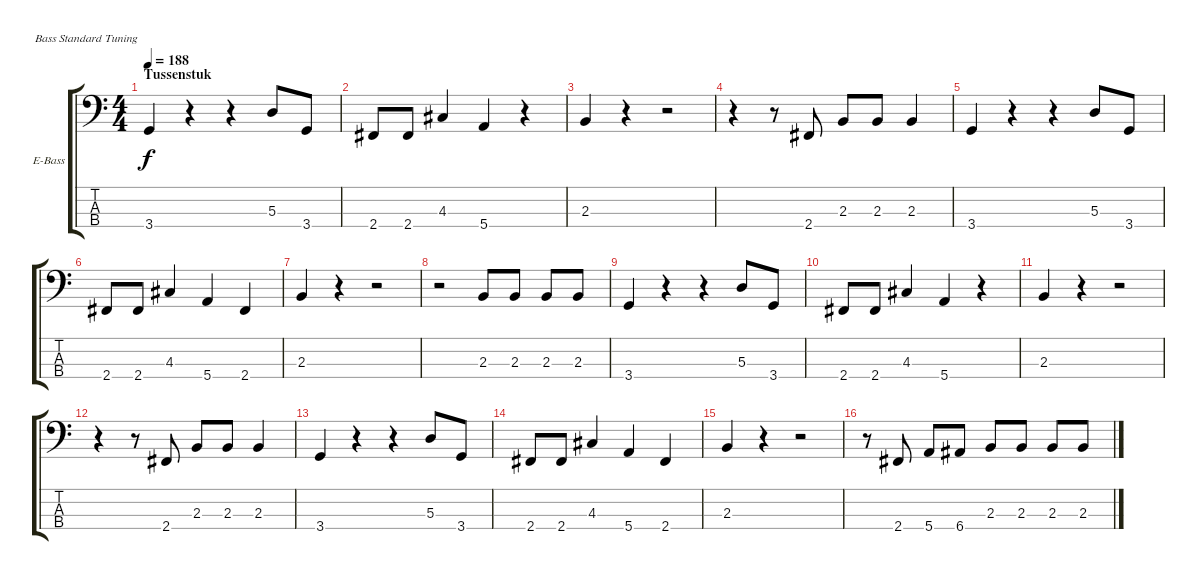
\defaultSystemsLayout 4
\bracketExtendMode groupsimilarinstruments
\firstSystemTrackNameOrientation horizontal
\otherSystemsTrackNameOrientation horizontal
\track ("Electric Bass" "E-Bass") {instrument electricbassfinger}
\staff {score tabs}
\tuning (G2 D2 A1 E1)
\ts (4 4)
\section ("" "Tussenstuk")
\tempo 188
\clef f4
\ks c
3.4.4{dy f} r.4 r.4 5.3.8 3.4.8 |
2.4.8 2.4.8 4.3.4 5.4.4 r.4 |
2.3.4 r.4 r.2 |
r.4 r.8 2.4.8 2.3.8 2.3.8 2.3.4 |
3.4.4 r.4 r.4 5.3.8 3.4.8 |
2.4.8 2.4.8 4.3.4 5.4.4 2.4.4 |
2.3.4 r.4 r.2 |
r.2 2.3.8 2.3.8 2.3.8 2.3.8 |
3.4.4 r.4 r.4 5.3.8 3.4.8 |
2.4.8 2.4.8 4.3.4 5.4.4 r.4 |
2.3.4 r.4 r.2 |
r.4 r.8 2.4.8 2.3.8 2.3.8 2.3.4 |
3.4.4 r.4 r.4 5.3.8 3.4.8 |
2.4.8 2.4.8 4.3.4 5.4.4 2.4.4 |
2.3.4 r.4 r.2 |
r.8 2.4.8 5.4.8 6.4.8 2.3.8 2.3.8 2.3.8 2.3.8
